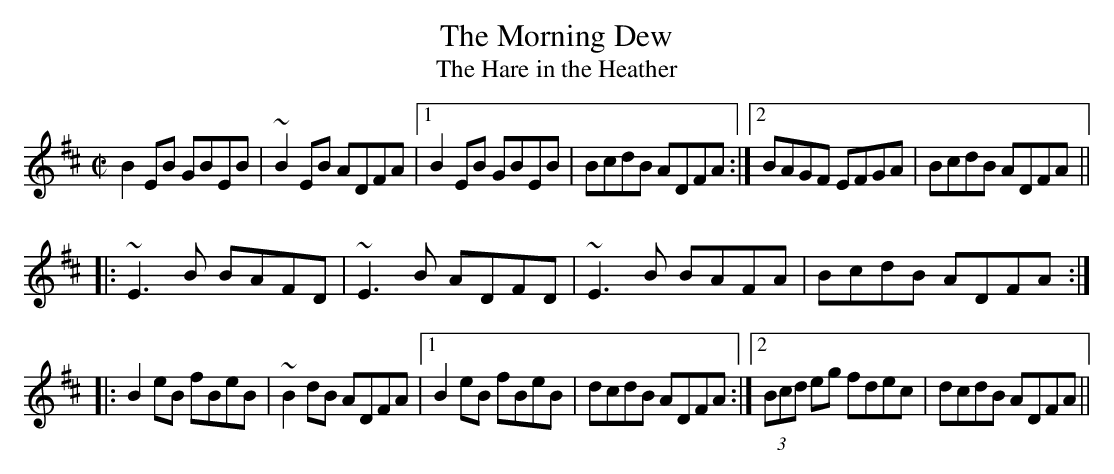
X:1
T:Morning Dew, The
T:Hare in the Heather, The
M:C|
K:Edor
B2EB GBEB|~B2EB ADFA|1 B2EB GBEB|BcdB ADFA:|2 BAGF EFGA|BcdB ADFA||
|:~E3B BAFD|~E3B ADFD|~E3B BAFA|BcdB ADFA:|
|:B2eB fBeB|~B2dB ADFA|1 B2eB fBeB|dcdB ADFA:|2 (3Bcd eg fdec|dcdB ADFA||
